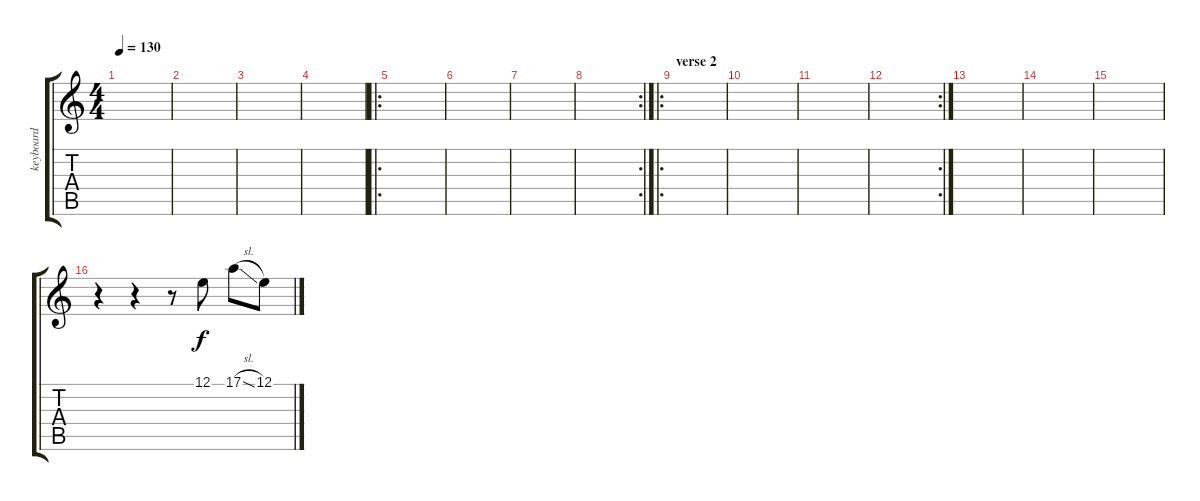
\track ("keyboard" "keyboard") {instrument lead2sawtooth}
\staff {score tabs}
\tuning (E4 B3 G3 D3 A2 E2) {hide}
\ts (4 4)
\tempo 130
\clef g2
\ks c
|
|
|
|
\ro
|
|
|
\rc 2
|
\ro
\section ("" "verse 2")
|
|
|
\rc 2
|
|
|
|
r.4 r.4 r.8 12.1.8{volume 6} 17.1{sl}.8 12.1{sl}.8
